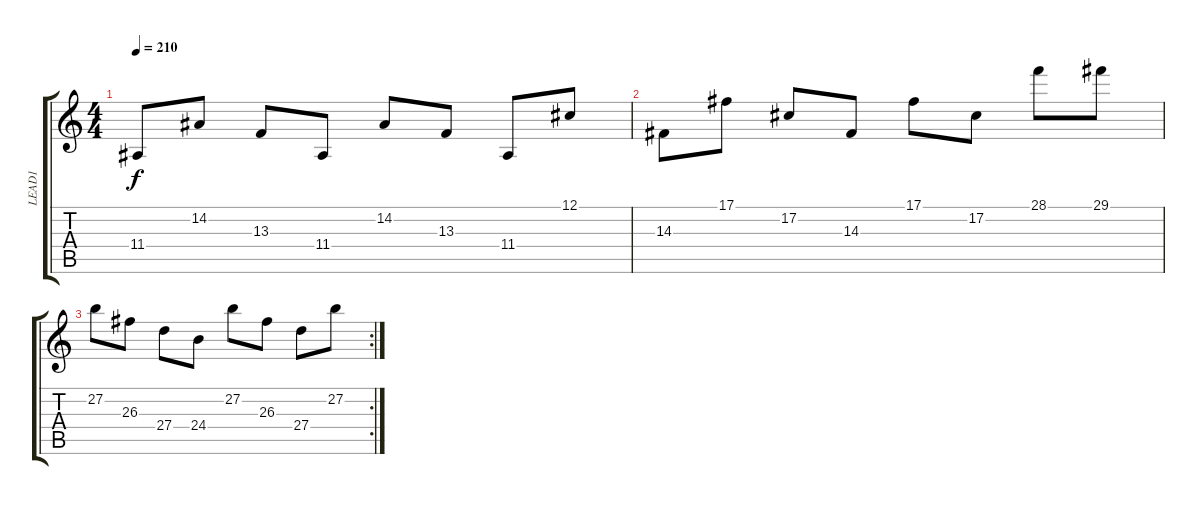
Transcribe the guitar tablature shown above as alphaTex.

\track ("LEAD1" "LEAD1") {instrument lead1square}
\staff {score tabs}
\tuning (Db4 Ab3 E3 B2 Gb2 B1) {hide}
\ts (4 4)
\tempo 210
\clef g2
\ks c
11.4.8{dy f} 14.2.8 13.3.8 11.4.8 14.2.8 13.3.8 11.4.8 12.1.8 |
14.3.8 17.1.8 17.2.8 14.3.8 17.1.8 17.2.8 28.1.8 29.1.8 |
\rc 2
27.2.8 26.3.8 27.4.8 24.4.8 27.2.8 26.3.8 27.4.8 27.2.8
